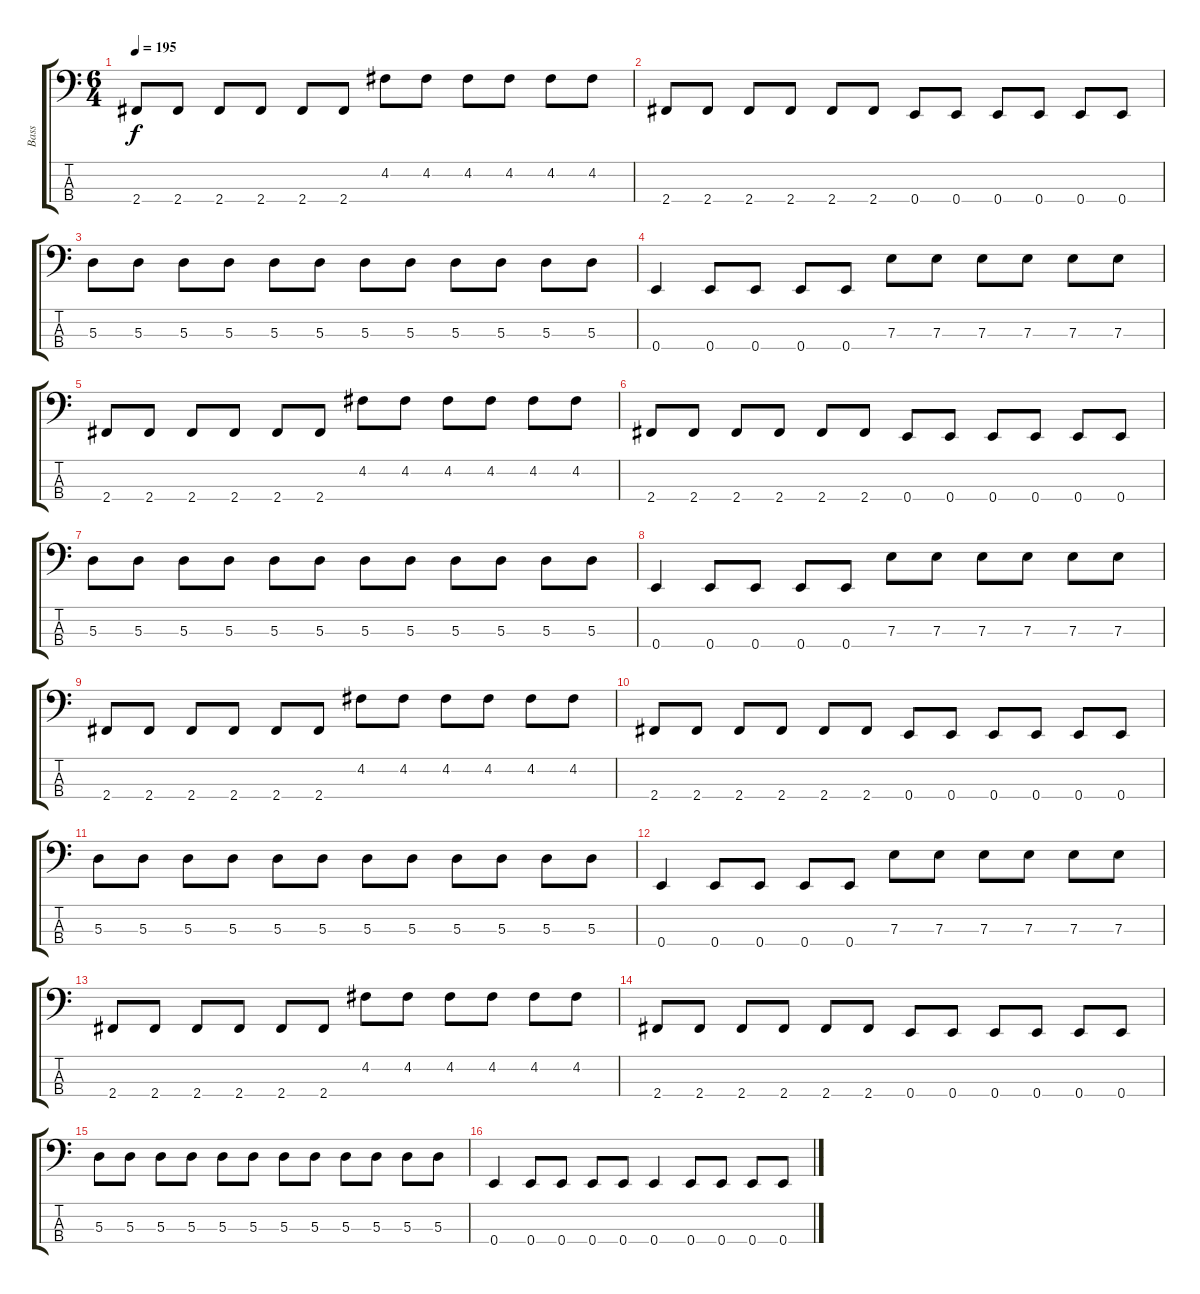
\track ("Bass" "Bass") {instrument electricbassfinger}
\staff {score tabs}
\tuning (G2 D2 A1 E1) {hide}
\ts (6 4)
\tempo 195
\clef f4
\ks c
2.4.8{dy f} 2.4.8 2.4.8 2.4.8 2.4.8 2.4.8 4.2.8 4.2.8 4.2.8 4.2.8 4.2.8 4.2.8 |
2.4.8 2.4.8 2.4.8 2.4.8 2.4.8 2.4.8 0.4.8 0.4.8 0.4.8 0.4.8 0.4.8 0.4.8 |
5.3.8 5.3.8 5.3.8 5.3.8 5.3.8 5.3.8 5.3.8 5.3.8 5.3.8 5.3.8 5.3.8 5.3.8 |
0.4.4 0.4.8 0.4.8 0.4.8 0.4.8 7.3.8 7.3.8 7.3.8 7.3.8 7.3.8 7.3.8 |
2.4.8 2.4.8 2.4.8 2.4.8 2.4.8 2.4.8 4.2.8 4.2.8 4.2.8 4.2.8 4.2.8 4.2.8 |
2.4.8 2.4.8 2.4.8 2.4.8 2.4.8 2.4.8 0.4.8 0.4.8 0.4.8 0.4.8 0.4.8 0.4.8 |
5.3.8 5.3.8 5.3.8 5.3.8 5.3.8 5.3.8 5.3.8 5.3.8 5.3.8 5.3.8 5.3.8 5.3.8 |
0.4.4 0.4.8 0.4.8 0.4.8 0.4.8 7.3.8 7.3.8 7.3.8 7.3.8 7.3.8 7.3.8 |
2.4.8 2.4.8 2.4.8 2.4.8 2.4.8 2.4.8 4.2.8 4.2.8 4.2.8 4.2.8 4.2.8 4.2.8 |
2.4.8 2.4.8 2.4.8 2.4.8 2.4.8 2.4.8 0.4.8 0.4.8 0.4.8 0.4.8 0.4.8 0.4.8 |
5.3.8 5.3.8 5.3.8 5.3.8 5.3.8 5.3.8 5.3.8 5.3.8 5.3.8 5.3.8 5.3.8 5.3.8 |
0.4.4 0.4.8 0.4.8 0.4.8 0.4.8 7.3.8 7.3.8 7.3.8 7.3.8 7.3.8 7.3.8 |
2.4.8 2.4.8 2.4.8 2.4.8 2.4.8 2.4.8 4.2.8 4.2.8 4.2.8 4.2.8 4.2.8 4.2.8 |
2.4.8 2.4.8 2.4.8 2.4.8 2.4.8 2.4.8 0.4.8 0.4.8 0.4.8 0.4.8 0.4.8 0.4.8 |
5.3.8 5.3.8 5.3.8 5.3.8 5.3.8 5.3.8 5.3.8 5.3.8 5.3.8 5.3.8 5.3.8 5.3.8 |
0.4.4 0.4.8 0.4.8 0.4.8 0.4.8 0.4.4 0.4.8 0.4.8 0.4.8 0.4.8
